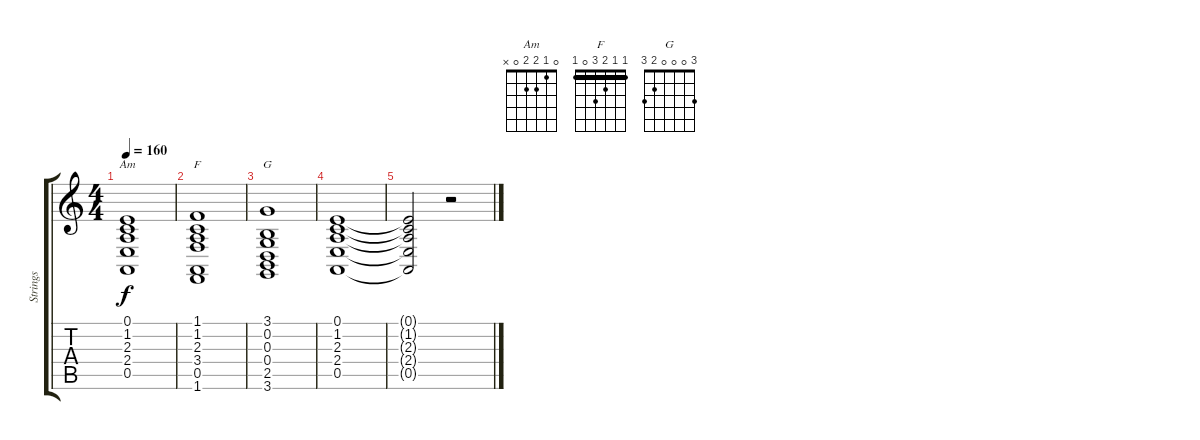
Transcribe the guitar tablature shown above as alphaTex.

\track ("Strings" "Strings") {instrument stringensemble1}
\staff {score tabs}
\tuning (E4 B3 G3 D3 A2 E2) {hide}
\chord ("Am" 0 1 2 2 0 x)
\chord ("F" 1 1 2 3 0 1) {barre 1}
\chord ("G" 3 0 0 0 2 3)
\ts (4 4)
\tempo 160
\clef g2
\ks c
(0.1{t} 1.2{t} 2.3{t} 2.4{t} 0.5{t}).1{ch "Am" dy f} |
(1.1 1.2 2.3 3.4 0.5 1.6).1{ch "F"} |
(3.1 0.2 0.3 0.4 2.5 3.6).1{ch "G"} |
(0.1 1.2 2.3 2.4 0.5).1 |
(0.1{t} 1.2{t} 2.3{t} 2.4{t} 0.5{t}).2 r.2
